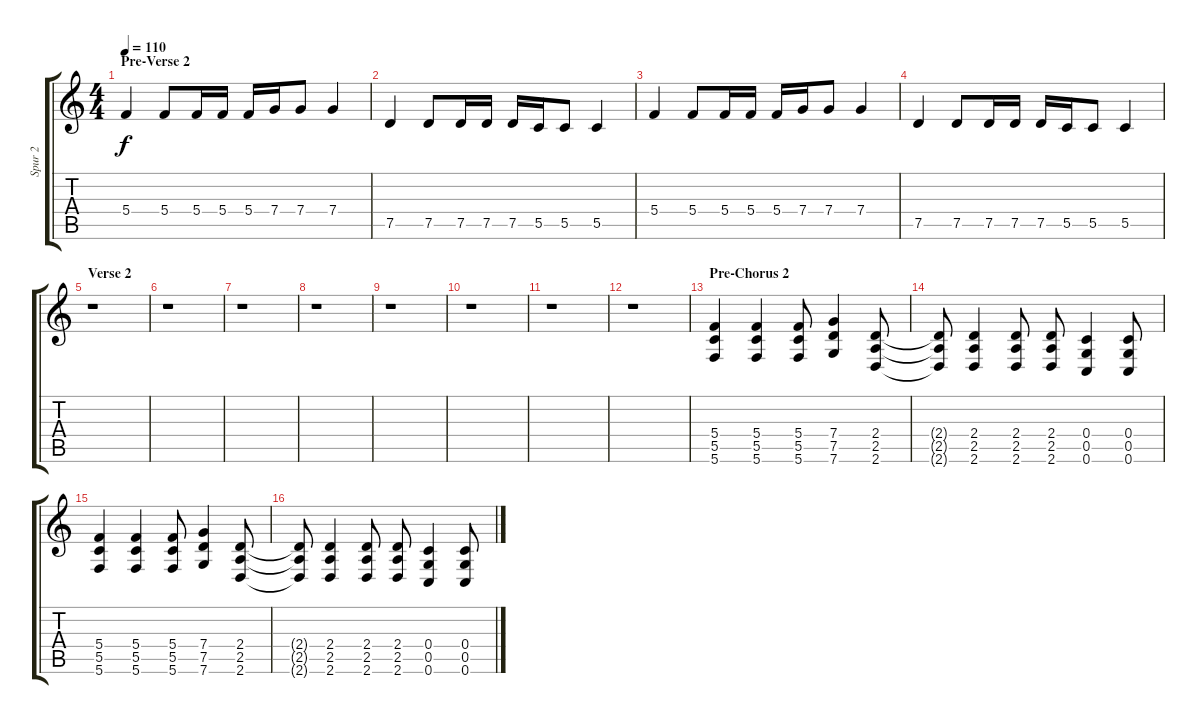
\track ("Spur 2" "Spur 2") {instrument overdrivenguitar}
\staff {score tabs}
\tuning (D4 A3 F3 C3 G2 C2) {hide}
\ts (4 4)
\section ("" "Pre-Verse 2")
\tempo 110
\clef g2
\ks c
5.4.4{dy f} 5.4.8 5.4.16 5.4.16 5.4.16 7.4.16 7.4.8 7.4.4 |
7.5.4 7.5.8 7.5.16 7.5.16 7.5.16 5.5.16 5.5.8 5.5.4 |
5.4.4 5.4.8 5.4.16 5.4.16 5.4.16 7.4.16 7.4.8 7.4.4 |
7.5.4 7.5.8 7.5.16 7.5.16 7.5.16 5.5.16 5.5.8 5.5.4 |
\section ("" "Verse 2")
r.1 |
r.1 |
r.1 |
r.1 |
r.1 |
r.1 |
r.1 |
r.1 |
\section ("" "Pre-Chorus 2")
(5.4 5.5 5.6).4 (5.4 5.5 5.6).4 (5.4 5.5 5.6).8 (7.4 7.5 7.6).4 (2.4 2.5 2.6).8 |
(2.4{t} 2.5{t} 2.6{t}).8 (2.4 2.5 2.6).4 (2.4 2.5 2.6).8 (2.4 2.5 2.6).8 (0.4 0.5 0.6).4 (0.4 0.5 0.6).8 |
(5.4 5.5 5.6).4 (5.4 5.5 5.6).4 (5.4 5.5 5.6).8 (7.4 7.5 7.6).4 (2.4 2.5 2.6).8 |
(2.4{t} 2.5{t} 2.6{t}).8 (2.4 2.5 2.6).4 (2.4 2.5 2.6).8 (2.4 2.5 2.6).8 (0.4 0.5 0.6).4 (0.4 0.5 0.6).8
